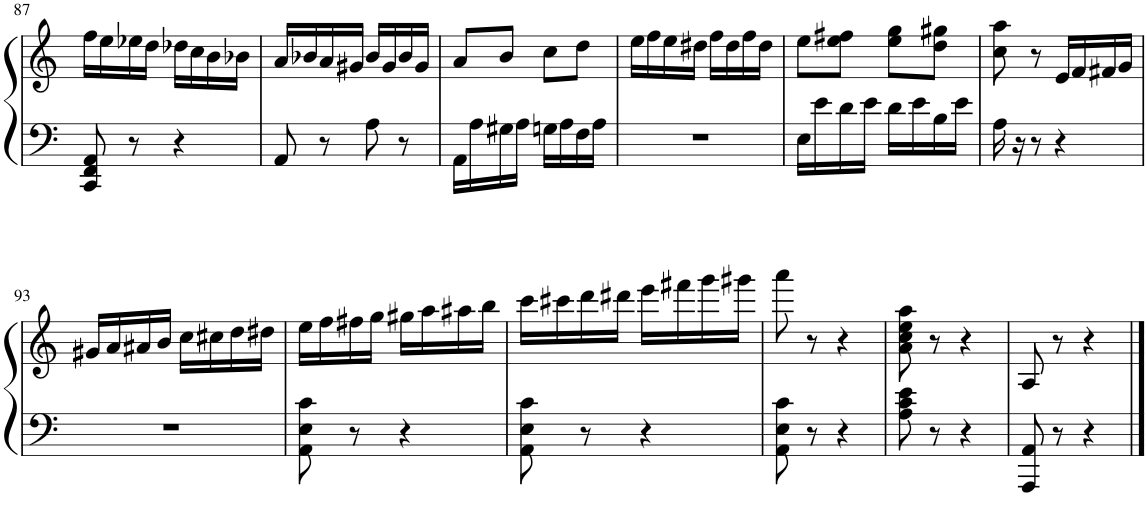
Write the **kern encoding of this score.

**kern	**kern
*part1	*part1
*staff2	*staff1
*I"Piano	*
*I'Pno.	*
!!LO:PB:g=z
*clefF4	*clefG2
*k[]	*k[]
*M2/4	*M2/4
=87	=87
8CC/ 8FF/ 8AA/	16ff\LL
.	16ee\
8r	16ee-X\
.	16dd\JJ
4r	16dd-X\LL
.	16cc\
.	16b\
.	16b-X\JJ
=88	=88
8AA/	16a/LL
.	16b-X/
8r	16a/
.	16g#X/JJ
8A\	16b-/LL
.	16g#/
8r	16b-/
.	16g#/JJ
=89	=89
16AA\LL	8a/L
16A\	.
16G#X\	8b/J
16A\JJ	.
16Gn\LL	8cc\L
16A\	.
16F\	8dd\J
16A\JJ	.
=90	=90
2r	16ee\LL
.	16ff\
.	16ee\
.	16dd#X\JJ
.	16ff\LL
.	16dd#\
.	16ff\
.	16dd#\JJ
=91	=91
16E\LL	8ee\L
16e\	.
16d\	8ee\ 8ff#X\J
16e\JJ	.
16d\LL	8ee\ 8gg\L
16e\	.
16B\	8dd\ 8gg#X\J
16e\JJ	.
=92	=92
16A\	8cc\ 8aa\
16r	.
8r	8r
4r	16e/LL
.	16f/
.	16f#X/
.	16g/JJ
!!LO:LB:g=z
=93	=93
2r	16g#X/LL
.	16a/
.	16a#X/
.	16b/JJ
.	16cc\LL
.	16cc#X\
.	16dd\
.	16dd#X\JJ
=94	=94
8AA\ 8E\ 8c\	16ee\LL
.	16ff\
8r	16ff#X\
.	16gg\JJ
4r	16gg#X\LL
.	16aa\
.	16aa#X\
.	16bb\JJ
=95	=95
8AA\ 8E\ 8c\	16ccc\LL
.	16ccc#X\
8r	16ddd\
.	16ddd#X\JJ
4r	16eee\LL
.	16fff#X\
.	16ggg\
.	16ggg#X\JJ
=96	=96
8AA\ 8E\ 8c\	8aaa\
8r	8r
4r	4r
=97	=97
8A\ 8c\ 8e\	8a\ 8cc\ 8ee\ 8aa\
8r	8r
4r	4r
=98	=98
8AAA/ 8AA/	8A/
8r	8r
4r	4r
==	==
*-	*-
